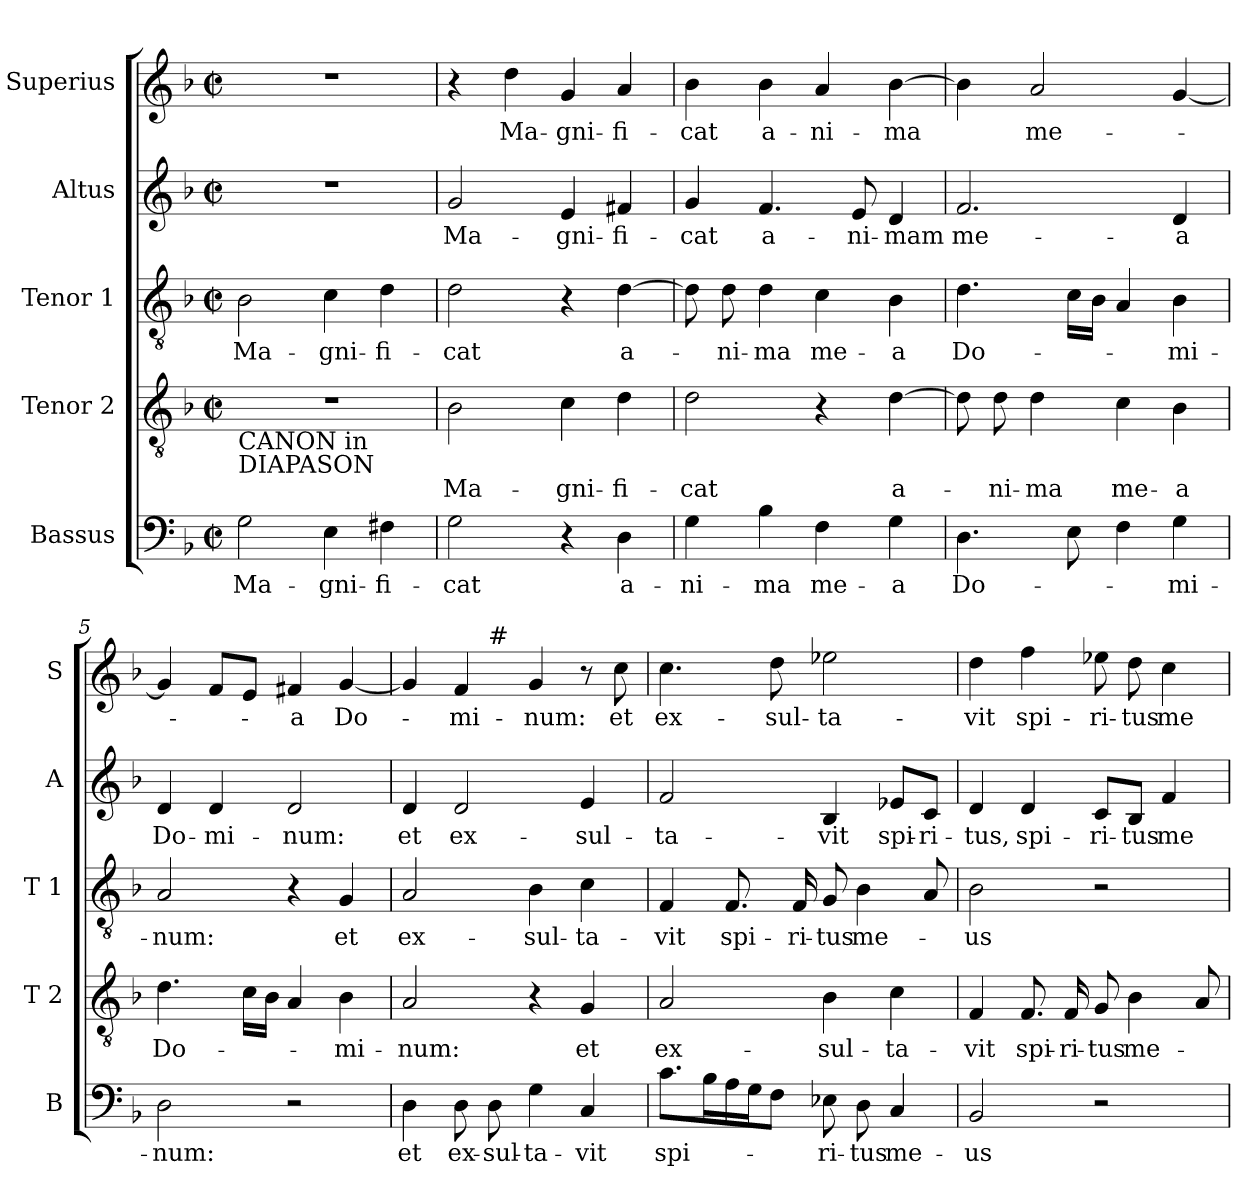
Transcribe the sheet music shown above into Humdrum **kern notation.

**kern	**text	**kern	**text	**kern	**text	**kern	**text	**kern	**text
*part5	*part5	*part4	*part4	*part3	*part3	*part2	*part2	*part1	*part1
*staff5	*staff5	*staff4	*staff4	*staff3	*staff3	*staff2	*staff2	*staff1	*staff1
*I"Bassus	*	*I"Tenor 2	*	*I"Tenor 1	*	*I"Altus	*	*I"Superius	*
*I'B	*	*I'T 2	*	*I'T 1	*	*I'A	*	*I'S	*
*clefF4	*	*clefGv2	*	*clefGv2	*	*clefG2	*	*clefG2	*
*k[b-]	*	*k[b-]	*	*k[b-]	*	*k[b-]	*	*k[b-]	*
*F:	*	*F:	*	*F:	*	*F:	*	*F:	*
*M2/2	*	*M2/2	*	*M2/2	*	*M2/2	*	*M2/2	*
*met(c|)	*	*met(c|)	*	*met(c|)	*	*met(c|)	*	*met(c|)	*
=1	=1	=1	=1	=1	=1	=1	=1	=1	=1
!	!	!LO:TX:b:t=CANON in\nDIAPASON	!	!	!	!	!	!	!
!	!LO:LY:b	!	!	!	!LO:LY:b	!	!	!	!
2G\	Ma-	1r	.	2B-\	Ma-	1r	.	1r	.
!	!LO:LY:b	!	!	!	!LO:LY:b	!	!	!	!
4E\	-gni-	.	.	4c\	-gni-	.	.	.	.
!	!LO:LY:b	!	!	!	!LO:LY:b	!	!	!	!
4F#X\	-fi-	.	.	4d\	-fi-	.	.	.	.
=2	=2	=2	=2	=2	=2	=2	=2	=2	=2
!	!LO:LY:b	!	!LO:LY:b	!	!LO:LY:b	!	!LO:LY:b	!	!
2G\	-cat	2B-\	Ma-	2d\	-cat	2g/	Ma-	4r	.
!	!	!	!	!	!	!	!	!	!LO:LY:b
.	.	.	.	.	.	.	.	4dd\	Ma-
!	!	!	!LO:LY:b	!	!	!	!LO:LY:b	!	!LO:LY:b
4r	.	4c\	-gni-	4r	.	4e/	-gni-	4g/	-gni-
!	!LO:LY:b	!	!LO:LY:b	!	!LO:LY:b	!	!LO:LY:b	!	!LO:LY:b
4D\	a-	4d\	-fi-	[4d\	a-	4f#X/	-fi-	4a/	-fi-
=3	=3	=3	=3	=3	=3	=3	=3	=3	=3
!	!LO:LY:b	!	!LO:LY:b	!	!	!	!LO:LY:b	!	!LO:LY:b
4G\	-ni-	2d\	-cat	8d\]	.	4g/	-cat	4b-\	-cat
!	!	!	!	!	!LO:LY:b	!	!	!	!
.	.	.	.	8d\	-ni-	.	.	.	.
!	!LO:LY:b	!	!	!	!LO:LY:b	!	!LO:LY:b	!	!LO:LY:b
4B-\	-ma	.	.	4d\	-ma	4.f/	a-	4b-\	a-
!	!LO:LY:b	!	!	!	!LO:LY:b	!	!	!	!LO:LY:b
4F\	me-	4r	.	4c\	me-	.	.	4a/	-ni-
!	!	!	!	!	!	!	!LO:LY:b	!	!
.	.	.	.	.	.	8e/	-ni-	.	.
!	!LO:LY:b	!	!LO:LY:b	!	!LO:LY:b	!	!LO:LY:b	!	!LO:LY:b
4G\	-a	[4d\	a-	4B-\	-a	4d/	-mam	[4b-\	-ma
=4	=4	=4	=4	=4	=4	=4	=4	=4	=4
!	!LO:LY:b	!	!	!	!LO:LY:b	!	!LO:LY:b	!	!
4.D\	Do-	8d\]	.	4.d\	Do-	2.f/	me-	4b-\]	.
!	!	!	!LO:LY:b	!	!	!	!	!	!
.	.	8d\	-ni-	.	.	.	.	.	.
!	!	!	!LO:LY:b	!	!	!	!	!	!LO:LY:b
.	.	4d\	-ma	.	.	.	.	2a/	me-
8E\	.	.	.	16c\LL	.	.	.	.	.
.	.	.	.	16B-\JJ	.	.	.	.	.
!	!	!	!LO:LY:b	!	!	!	!	!	!
4F\	.	4c\	me-	4A/	.	.	.	.	.
!	!LO:LY:b	!	!LO:LY:b	!	!LO:LY:b	!	!LO:LY:b	!	!
4G\	-mi-	4B-\	-a	4B-\	-mi-	4d/	-a	[4g/	.
=5	=5	=5	=5	=5	=5	=5	=5	=5	=5
!	!LO:LY:b	!	!LO:LY:b	!	!LO:LY:b	!	!LO:LY:b	!	!
2D\	-num:	4.d\	Do-	2A/	-num:	4d/	Do-	4g/]	.
!	!	!	!	!	!	!	!LO:LY:b	!	!
.	.	.	.	.	.	4d/	-mi-	8f/L	.
.	.	16c\LL	.	.	.	.	.	8e/J	.
.	.	16B-\JJ	.	.	.	.	.	.	.
!	!	!	!	!	!	!	!LO:LY:b	!	!LO:LY:b
2r	.	4A/	.	4r	.	2d/	-num:	4f#X/	-a
!	!	!	!LO:LY:b	!	!LO:LY:b	!	!	!	!LO:LY:b
.	.	4B-\	-mi-	4G/	et	.	.	[4g/	Do-
!!LO:LB:g=z
=6	=6	=6	=6	=6	=6	=6	=6	=6	=6
!	!LO:LY:b	!	!LO:LY:b	!	!LO:LY:b	!	!LO:LY:b	!	!
*	*	*	*	*	*	*	*	*^	*
4D\	et	2A/	-num:	2A/	ex-	4d/	et	4g/]	4.ryy	.
!	!LO:LY:b	!	!	!	!	!	!LO:LY:b	!	!	!LO:LY:b
8D\	ex-	.	.	.	.	2d/	ex-	4f/	.	-mi-
!	!	!	!	!	!	!	!	!	!LO:TX:a:t=#	!
!	!LO:LY:b	!	!	!	!	!	!	!	!	!
8D\	-sul-	.	.	.	.	.	.	.	2ryy	.
!	!LO:LY:b	!	!	!	!LO:LY:b	!	!	!	!	!LO:LY:b
4G\	-ta-	4r	.	4B-\	-sul-	.	.	4g/	.	-num:
!	!LO:LY:b	!	!LO:LY:b	!	!LO:LY:b	!	!LO:LY:b	!	!	!
4C/	-vit	4G/	et	4c\	-ta-	4e/	-sul-	8r	.	.
!	!	!	!	!	!	!	!	!	!	!LO:LY:b
.	.	.	.	.	.	.	.	8cc\	8ryy	et
=7	=7	=7	=7	=7	=7	=7	=7	=7	=7	=7
!	!LO:LY:b	!	!LO:LY:b	!	!LO:LY:b	!	!LO:LY:b	!	!	!LO:LY:b
*	*	*	*	*	*	*	*	*v	*v	*
8.c\L	spi-	2A/	ex-	4F/	-vit	2f/	-ta-	4.cc\	ex-
16B-\L	.	.	.	.	.	.	.	.	.
!	!	!	!	!	!LO:LY:b	!	!	!	!
16A\	.	.	.	8.F/	spi-	.	.	.	.
16G\J	.	.	.	.	.	.	.	.	.
!	!	!	!	!	!	!	!	!	!LO:LY:b
8F\J	.	.	.	.	.	.	.	8dd\	-sul-
!	!	!	!	!	!LO:LY:b	!	!	!	!
.	.	.	.	16F/	-ri-	.	.	.	.
!	!LO:LY:b	!	!LO:LY:b	!	!LO:LY:b	!	!LO:LY:b	!	!LO:LY:b
8E-X\	-ri-	4B-\	-sul-	8G/	-tus	4B-/	-vit	2ee-X\	-ta-
!	!LO:LY:b	!	!	!	!LO:LY:b	!	!	!	!
8D\	-tus	.	.	4B-\	me-	.	.	.	.
!	!LO:LY:b	!	!LO:LY:b	!	!	!	!LO:LY:b	!	!
4C/	me-	4c\	-ta-	.	.	8e-X/L	spi-	.	.
!	!	!	!	!	!	!	!LO:LY:b	!	!
.	.	.	.	8A/	.	8c/J	-ri-	.	.
=8	=8	=8	=8	=8	=8	=8	=8	=8	=8
!	!LO:LY:b	!	!LO:LY:b	!	!LO:LY:b	!	!LO:LY:b	!	!LO:LY:b
2BB-/	-us	4F/	-vit	2B-\	-us	4d/	-tus,	4dd\	-vit
!	!	!	!LO:LY:b	!	!	!	!LO:LY:b	!	!LO:LY:b
.	.	8.F/	spi-	.	.	4d/	spi-	4ff\	spi-
!	!	!	!LO:LY:b	!	!	!	!	!	!
.	.	16F/	-ri-	.	.	.	.	.	.
!	!	!	!LO:LY:b	!	!	!	!LO:LY:b	!	!LO:LY:b
2r	.	8G/	-tus	2r	.	8c/L	-ri-	8ee-X\	-ri-
!	!	!	!LO:LY:b	!	!	!	!LO:LY:b	!	!LO:LY:b
.	.	4B-\	me-	.	.	8B-/J	-tus	8dd\	-tus
!	!	!	!	!	!	!	!LO:LY:b	!	!LO:LY:b
.	.	.	.	.	.	4f/	me-	4cc\	me-
.	.	8A/	.	.	.	.	.	.	.
=	=	=	=	=	=	=	=	=	=
*-	*-	*-	*-	*-	*-	*-	*-	*-	*-
